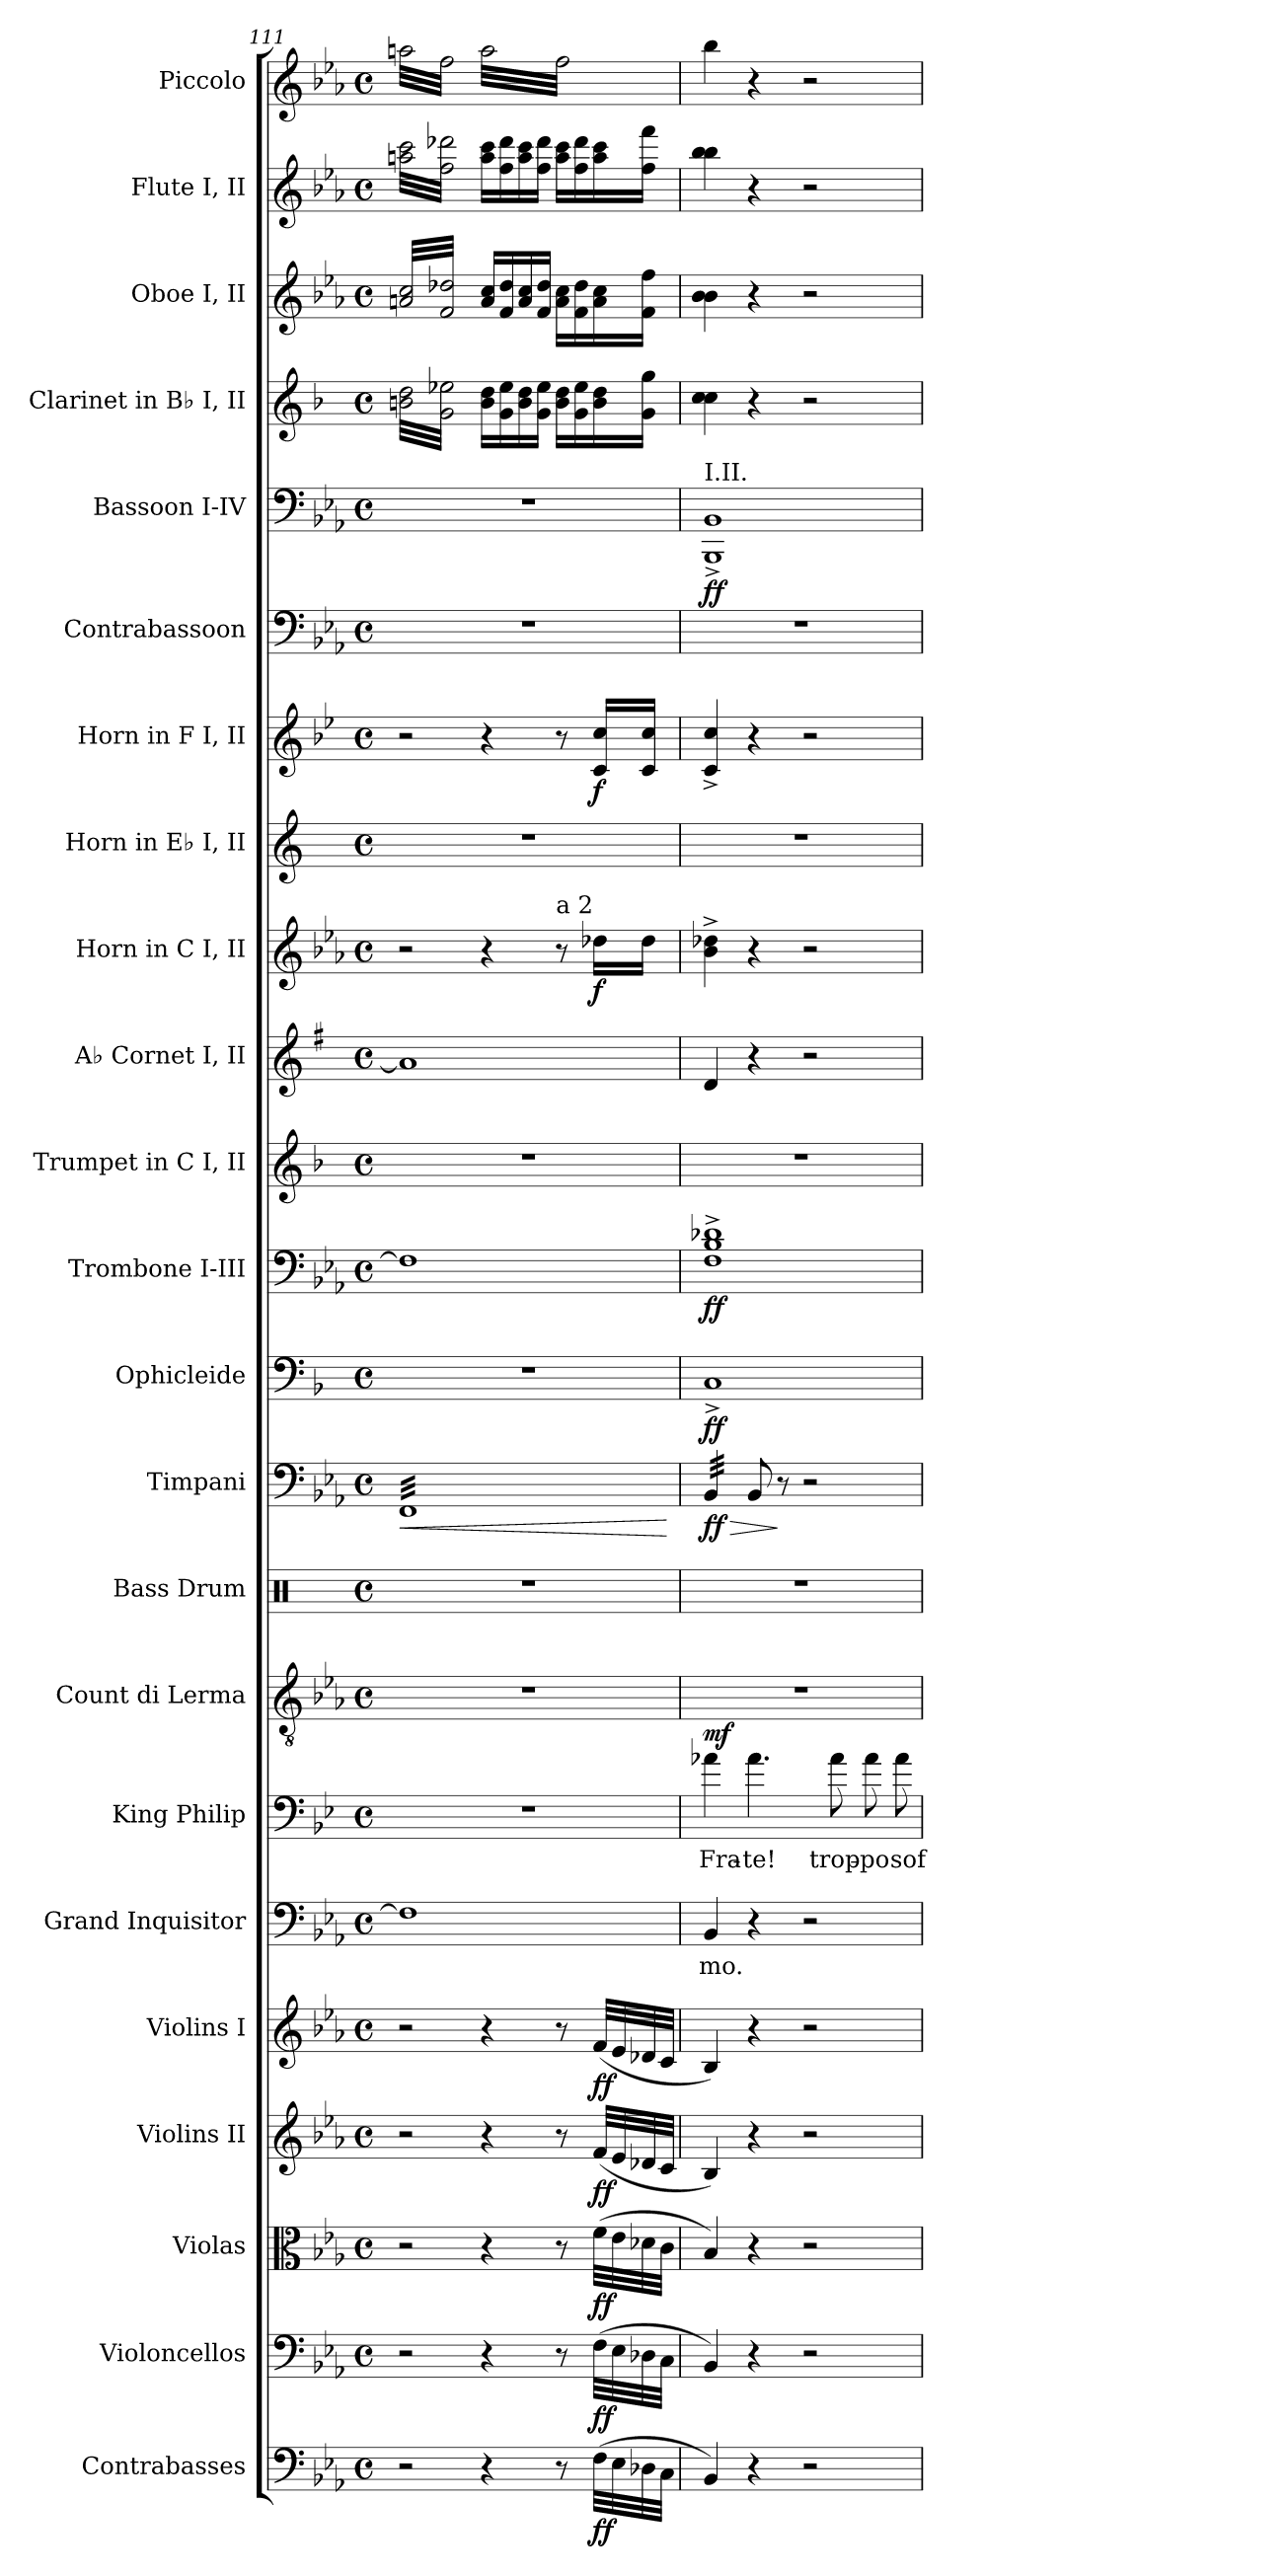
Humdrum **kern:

**kern	**dynam	**kern	**dynam	**kern	**dynam	**kern	**dynam	**kern	**dynam	**kern	**text	**kern	**text	**dynam	**kern	**kern	**kern	**dynam	**kern	**dynam	**kern	**dynam	**kern	**kern	**kern	**dynam	**kern	**kern	**dynam	**kern	**kern	**dynam	**kern	**kern	**kern	**kern
*part23	*part23	*part22	*part22	*part21	*part21	*part20	*part20	*part19	*part19	*part18	*part18	*part17	*part17	*part17	*part16	*part15	*part14	*part14	*part13	*part13	*part12	*part12	*part11	*part10	*part9	*part9	*part8	*part7	*part7	*part6	*part5	*part5	*part4	*part3	*part2	*part1
*staff23	*staff23	*staff22	*staff22	*staff21	*staff21	*staff20	*staff20	*staff19	*staff19	*staff18	*staff18	*staff17	*staff17	*staff17	*staff16	*staff15	*staff14	*staff14	*staff13	*staff13	*staff12	*staff12	*staff11	*staff10	*staff9	*staff9	*staff8	*staff7	*staff7	*staff6	*staff5	*staff5	*staff4	*staff3	*staff2	*staff1
*I"Contrabasses	*	*I"Violoncellos	*	*I"Violas	*	*I"Violins II	*	*I"Violins I	*	*I"Grand Inquisitor	*	*I"King Philip	*	*	*I"Count di Lerma	*I"Bass Drum	*I"Timpani	*	*I"Ophicleide	*	*I"Trombone I-III	*	*I"Trumpet in C I, II	*I"A♭ Cornet I, II	*I"Horn in C I, II	*	*I"Horn in E♭ I, II	*I"Horn in F I, II	*	*I"Contrabassoon	*I"Bassoon I-IV	*	*I"Clarinet in B♭ I, II	*I"Oboe I, II	*I"Flute I, II	*I"Piccolo
*I'Cb.	*	*I'Vc.	*	*I'Vla.	*	*I'Vln. II	*	*I'Vln. I	*	*I'G.I.	*	*I'K.P.	*	*	*I'di L.	*I'BD	*I'Timp.	*	*I'Oph.	*	*I'Tbn. I-III	*	*	*I'A ♭ Cnt. I, II	*	*	*	*	*	*I'Cbsn.	*I'Bsn. I-IV	*	*	*I'Ob. I, II	*I'Fl. I, II	*I'Picc.
*clefF4	*	*clefF4	*	*clefC3	*	*clefG2	*	*clefG2	*	*clefF4	*	*clefF4	*	*	*clefGv2	*clefX	*clefF4	*	*clefF4	*	*clefF4	*	*clefG2	*clefG2	*clefG2	*	*clefG2	*clefG2	*	*clefF4	*clefF4	*	*clefG2	*clefG2	*clefG2	*clefG2
*ITrd7c12	*	*	*	*	*	*	*	*	*	*	*	*ITrd4c7	*	*	*	*	*	*	*ITrd1c2	*	*	*	*ITrd1c2	*ITrd2c4	*ITrd7c12	*	*ITrd5c9	*ITrd4c7	*	*ITrd7c12	*	*	*ITrd1c2	*	*	*ITrd-7c-12
*k[b-e-a-]	*	*k[b-e-a-]	*	*k[b-e-a-]	*	*k[b-e-a-]	*	*k[b-e-a-]	*	*k[b-e-a-]	*	*k[b-e-a-]	*	*	*k[b-e-a-]	*k[]	*k[b-e-a-]	*	*k[b-e-a-]	*	*k[b-e-a-]	*	*k[b-e-a-]	*k[b-e-a-]	*k[b-e-a-]	*	*k[b-e-a-]	*k[b-e-a-]	*	*k[b-e-a-]	*k[b-e-a-]	*	*k[b-e-a-]	*k[b-e-a-]	*k[b-e-a-]	*k[b-e-a-]
*M4/4	*	*M4/4	*	*M4/4	*	*M4/4	*	*M4/4	*	*M4/4	*	*M4/4	*	*	*M4/4	*M4/4	*M4/4	*	*M4/4	*	*M4/4	*	*M4/4	*M4/4	*M4/4	*	*M4/4	*M4/4	*	*M4/4	*M4/4	*	*M4/4	*M4/4	*M4/4	*M4/4
*met(c)	*	*met(c)	*	*met(c)	*	*met(c)	*	*met(c)	*	*met(c)	*	*met(c)	*	*	*met(c)	*met(c)	*met(c)	*	*met(c)	*	*met(c)	*	*met(c)	*met(c)	*met(c)	*	*met(c)	*met(c)	*	*met(c)	*met(c)	*	*met(c)	*met(c)	*met(c)	*met(c)
=111	=111	=111	=111	=111	=111	=111	=111	=111	=111	=111	=111	=111	=111	=111	=111	=111	=111	=111	=111	=111	=111	=111	=111	=111	=111	=111	=111	=111	=111	=111	=111	=111	=111	=111	=111	=111
!	!	!	!	!	!	!	!	!	!	!	!	!	!	!	!	!	!	!LO:HP:b	!	!	!	!	!	!	!	!	!	!	!	!	!	!	!	!	!	!
*	*	*	*	*	*	*	*	*	*	*	*	*	*	*	*	*	*tremolo	*	*	*	*	*	*	*	*	*	*	*	*	*	*	*	*	*	*	*
*	*	*	*	*	*	*	*	*	*	*	*	*	*	*	*	*	*	*	*	*	*	*	*	*	*	*	*	*	*	*	*	*	*tremolo	*	*	*
*	*	*	*	*	*	*	*	*	*	*	*	*	*	*	*	*	*	*	*	*	*	*	*	*	*	*	*	*	*	*	*	*	*	*tremolo	*	*
*	*	*	*	*	*	*	*	*	*	*	*	*	*	*	*	*	*	*	*	*	*	*	*	*	*	*	*	*	*	*	*	*	*	*	*tremolo	*
*	*	*	*	*	*	*	*	*	*	*	*	*	*	*	*	*	*	*	*	*	*	*	*	*	*	*	*	*	*	*	*	*	*	*	*	*tremolo
2r	.	2r	.	2r	.	2r	.	2r	.	1F]	.	1r	.	.	1r	1r	32FFLLL	<	1r	.	1F]	.	1r	1f]	2r	.	1r	2r	.	1r	1r	.	(>32an\ 32cc\LLL	(<32an/ 32cc/LLL	(>32aan\ 32ccc\LLL	(>32aaan\LLL
.	.	.	.	.	.	.	.	.	.	.	.	.	.	.	.	.	32FF	.	.	.	.	.	.	.	.	.	.	.	.	.	.	.	32f\ 32dd-X\)	32f/ 32dd-X/)	32ff\ 32ddd-X\)	32fff\)
.	.	.	.	.	.	.	.	.	.	.	.	.	.	.	.	.	32FF	.	.	.	.	.	.	.	.	.	.	.	.	.	.	.	32an\ 32cc\	32an/ 32cc/	32aan\ 32ccc\	32aaan\
.	.	.	.	.	.	.	.	.	.	.	.	.	.	.	.	.	32FF	.	.	.	.	.	.	.	.	.	.	.	.	.	.	.	32f\ 32dd-X\)	32f/ 32dd-X/)	32ff\ 32ddd-X\)	32fff\)
.	.	.	.	.	.	.	.	.	.	.	.	.	.	.	.	.	32FF	.	.	.	.	.	.	.	.	.	.	.	.	.	.	.	32an\ 32cc\	32an/ 32cc/	32aan\ 32ccc\	32aaan\
.	.	.	.	.	.	.	.	.	.	.	.	.	.	.	.	.	32FF	.	.	.	.	.	.	.	.	.	.	.	.	.	.	.	32f\ 32dd-X\)	32f/ 32dd-X/)	32ff\ 32ddd-X\)	32fff\)
.	.	.	.	.	.	.	.	.	.	.	.	.	.	.	.	.	32FF	.	.	.	.	.	.	.	.	.	.	.	.	.	.	.	32an\ 32cc\	32an/ 32cc/	32aan\ 32ccc\	32aaan\
.	.	.	.	.	.	.	.	.	.	.	.	.	.	.	.	.	32FF	.	.	.	.	.	.	.	.	.	.	.	.	.	.	.	32f\ 32dd-X\)	32f/ 32dd-X/)	32ff\ 32ddd-X\)	32fff\)
.	.	.	.	.	.	.	.	.	.	.	.	.	.	.	.	.	32FF	.	.	.	.	.	.	.	.	.	.	.	.	.	.	.	32an\ 32cc\	32an/ 32cc/	32aan\ 32ccc\	32aaan\
.	.	.	.	.	.	.	.	.	.	.	.	.	.	.	.	.	32FF	.	.	.	.	.	.	.	.	.	.	.	.	.	.	.	32f\ 32dd-X\)	32f/ 32dd-X/)	32ff\ 32ddd-X\)	32fff\)
.	.	.	.	.	.	.	.	.	.	.	.	.	.	.	.	.	32FF	.	.	.	.	.	.	.	.	.	.	.	.	.	.	.	32an\ 32cc\	32an/ 32cc/	32aan\ 32ccc\	32aaan\
.	.	.	.	.	.	.	.	.	.	.	.	.	.	.	.	.	32FF	.	.	.	.	.	.	.	.	.	.	.	.	.	.	.	32f\ 32dd-X\)	32f/ 32dd-X/)	32ff\ 32ddd-X\)	32fff\)
.	.	.	.	.	.	.	.	.	.	.	.	.	.	.	.	.	32FF	.	.	.	.	.	.	.	.	.	.	.	.	.	.	.	32an\ 32cc\	32an/ 32cc/	32aan\ 32ccc\	32aaan\
.	.	.	.	.	.	.	.	.	.	.	.	.	.	.	.	.	32FF	.	.	.	.	.	.	.	.	.	.	.	.	.	.	.	32f\ 32dd-X\)	32f/ 32dd-X/)	32ff\ 32ddd-X\)	32fff\)
.	.	.	.	.	.	.	.	.	.	.	.	.	.	.	.	.	32FF	.	.	.	.	.	.	.	.	.	.	.	.	.	.	.	32an\ 32cc\	32an/ 32cc/	32aan\ 32ccc\	32aaan\
.	.	.	.	.	.	.	.	.	.	.	.	.	.	.	.	.	32FF	.	.	.	.	.	.	.	.	.	.	.	.	.	.	.	32f\ 32dd-X\)JJJ	32f/ 32dd-X/)JJJ	32ff\ 32ddd-X\)JJJ	32fff\)JJJ
*	*	*	*	*	*	*	*	*	*	*	*	*	*	*	*	*	*	*	*	*	*	*	*	*	*	*	*	*	*	*	*	*	*	*	*Xtremolo	*
*	*	*	*	*	*	*	*	*	*	*	*	*	*	*	*	*	*	*	*	*	*	*	*	*	*	*	*	*	*	*	*	*	*	*Xtremolo	*	*
*	*	*	*	*	*	*	*	*	*	*	*	*	*	*	*	*	*	*	*	*	*	*	*	*	*	*	*	*	*	*	*	*	*Xtremolo	*	*	*
4r	.	4r	.	4r	.	4r	.	4r	.	.	.	.	.	.	.	.	32FF	.	.	.	.	.	.	.	4r	.	.	4r	.	.	.	.	16a\ 16cc\LL	16a/ 16cc/LL	16aa\ 16ccc\LL	(>32aaa\LLL
.	.	.	.	.	.	.	.	.	.	.	.	.	.	.	.	.	32FF	.	.	.	.	.	.	.	.	.	.	.	.	.	.	.	.	.	.	32fff\)
.	.	.	.	.	.	.	.	.	.	.	.	.	.	.	.	.	32FF	.	.	.	.	.	.	.	.	.	.	.	.	.	.	.	16f\ 16dd-\	16f/ 16dd-/	16ff\ 16ddd-\	32aaa\
.	.	.	.	.	.	.	.	.	.	.	.	.	.	.	.	.	32FF	.	.	.	.	.	.	.	.	.	.	.	.	.	.	.	.	.	.	32fff\)
.	.	.	.	.	.	.	.	.	.	.	.	.	.	.	.	.	32FF	.	.	.	.	.	.	.	.	.	.	.	.	.	.	.	16a\ 16cc\	16a/ 16cc/	16aa\ 16ccc\	32aaa\
.	.	.	.	.	.	.	.	.	.	.	.	.	.	.	.	.	32FF	.	.	.	.	.	.	.	.	.	.	.	.	.	.	.	.	.	.	32fff\)
.	.	.	.	.	.	.	.	.	.	.	.	.	.	.	.	.	32FF	.	.	.	.	.	.	.	.	.	.	.	.	.	.	.	16f\ 16dd-\JJ	16f/ 16dd-/JJ	16ff\ 16ddd-\JJ	32aaa\
.	.	.	.	.	.	.	.	.	.	.	.	.	.	.	.	.	32FF	.	.	.	.	.	.	.	.	.	.	.	.	.	.	.	.	.	.	32fff\)
*	*	*	*	*	*	*	*	*	*	*	*	*	*	*	*	*	*	*	*	*	*	*	*	*	*	*	*	*	*	*	*	*	*	*	*	*MM100
!	!	!	!	!	!	!	!	!	!	!	!	!	!	!	!	!	!	!	!	!	!	!	!	!	!LO:TX:a:t=a 2	!	!	!	!	!	!	!	!	!	!	!
8r	.	8r	.	8r	.	8r	.	8r	.	.	.	.	.	.	.	.	32FF	.	.	.	.	.	.	.	8r	.	.	8r	.	.	.	.	16a\ 16cc\LL	16a\ 16cc\LL	16aa\ 16ccc\LL	32aaa\
.	.	.	.	.	.	.	.	.	.	.	.	.	.	.	.	.	32FF	.	.	.	.	.	.	.	.	.	.	.	.	.	.	.	.	.	.	32fff\)
.	.	.	.	.	.	.	.	.	.	.	.	.	.	.	.	.	32FF	.	.	.	.	.	.	.	.	.	.	.	.	.	.	.	16f\ 16dd-\	16f\ 16dd-\	16ff\ 16ddd-\	32aaa\
.	.	.	.	.	.	.	.	.	.	.	.	.	.	.	.	.	32FF	.	.	.	.	.	.	.	.	.	.	.	.	.	.	.	.	.	.	32fff\)
!	!LO:DY:b	!	!LO:DY:b	!	!LO:DY:b	!	!LO:DY:b	!	!LO:DY:b	!	!	!	!	!	!	!	!	!	!	!	!	!	!	!	!	!LO:DY:b	!	!	!LO:DY:b	!	!	!	!	!	!	!
(>32FF\LLL	ff	(>32F\LLL	ff	(>32f\LLL	ff	(<32f/LLL	ff	(<32f/LLL	ff	.	.	.	.	.	.	.	32FF	.	.	.	.	.	.	.	16d-X\LL	f	.	16F/ 16f/LL	f	.	.	.	16a\ 16cc\	16a\ 16cc\	16aa\ 16ccc\	32aaa\
32EE-\	.	32E-\	.	32e-\	.	32e-/	.	32e-/	.	.	.	.	.	.	.	.	32FF	.	.	.	.	.	.	.	.	.	.	.	.	.	.	.	.	.	.	32fff\)
32DD-X\	.	32D-X\	.	32d-X\	.	32d-X/	.	32d-X/	.	.	.	.	.	.	.	.	32FF	.	.	.	.	.	.	.	16d-\JJ	.	.	16F/ 16f/JJ	.	.	.	.	16f\ 16ff\JJ	16f\ 16ff\JJ	16ff\ 16fff\JJ	32aaa\
32CC\JJJ	.	32C\JJJ	.	32c\JJJ	.	32c/JJJ	.	32c/JJJ	.	.	.	.	.	.	.	.	32FFJJJ	.	.	.	.	.	.	.	.	.	.	.	.	.	.	.	.	.	.	32fff\)JJJ
*	*	*	*	*	*	*	*	*	*	*	*	*	*	*	*	*	*	*	*	*	*	*	*	*	*	*	*	*	*	*	*	*	*	*	*	*Xtremolo
.	.	.	.	.	.	.	.	.	.	.	.	.	.	.	.	.	.	[	.	.	.	.	.	.	.	.	.	.	.	.	.	.	.	.	.	.
=112	=112	=112	=112	=112	=112	=112	=112	=112	=112	=112	=112	=112	=112	=112	=112	=112	=112	=112	=112	=112	=112	=112	=112	=112	=112	=112	=112	=112	=112	=112	=112	=112	=112	=112	=112	=112
*	*	*	*	*	*	*	*	*	*	*	*	*	*	*	*	*	*	*	*	*	*	*	*	*	*	*	*	*	*	*	*	*	*	*	*	*MM152
!	!	!	!	!	!	!	!	!	!	!	!	!	!	!	!	!	!	!	!	!	!	!	!	!	!	!	!	!	!	!	!LO:TX:a:t=I.II.	!	!	!	!	!
!	!	!	!	!	!	!	!	!	!	!	!LO:LY:b	!	!LO:LY:b	!LO:DY:b	!	!	!	!LO:HP:b	!	!	!	!	!	!	!	!	!	!	!	!	!	!	!	!	!	!
!	!	!	!	!	!	!	!	!	!	!	!	!	!	!	!	!	!	!LO:DY:n=1:b	!	!LO:DY:b	!	!LO:DY:b	!	!	!	!	!	!	!	!	!	!LO:DY:b	!	!	!	!
4BBB-/)	.	4BB-/)	.	4B-/)	.	4B-/)	.	4B-/)	.	4BB-/	-mo.	4d-X\	Fra-	mf	1r	1r	32BB-/LLL	> ff	1BB-^	ff	1F^ 1B-^ 1d-X^	ff	1r	4B-/	4B-\^ 4d-X\^	.	1r	4F/^ 4f/^	.	1r	1BBB-^ 1BB-^	ff	4b-\ 4b-\	4b-\ 4b-\	4bb-\ 4bb-\	4bbb-\
.	.	.	.	.	.	.	.	.	.	.	.	.	.	.	.	.	32BB-/	.	.	.	.	.	.	.	.	.	.	.	.	.	.	.	.	.	.	.
.	.	.	.	.	.	.	.	.	.	.	.	.	.	.	.	.	32BB-/	.	.	.	.	.	.	.	.	.	.	.	.	.	.	.	.	.	.	.
.	.	.	.	.	.	.	.	.	.	.	.	.	.	.	.	.	32BB-/	.	.	.	.	.	.	.	.	.	.	.	.	.	.	.	.	.	.	.
.	.	.	.	.	.	.	.	.	.	.	.	.	.	.	.	.	32BB-/	.	.	.	.	.	.	.	.	.	.	.	.	.	.	.	.	.	.	.
.	.	.	.	.	.	.	.	.	.	.	.	.	.	.	.	.	32BB-/	.	.	.	.	.	.	.	.	.	.	.	.	.	.	.	.	.	.	.
.	.	.	.	.	.	.	.	.	.	.	.	.	.	.	.	.	32BB-/	.	.	.	.	.	.	.	.	.	.	.	.	.	.	.	.	.	.	.
.	.	.	.	.	.	.	.	.	.	.	.	.	.	.	.	.	32BB-/JJJ	.	.	.	.	.	.	.	.	.	.	.	.	.	.	.	.	.	.	.
*	*	*	*	*	*	*	*	*	*	*	*	*	*	*	*	*	*Xtremolo	*	*	*	*	*	*	*	*	*	*	*	*	*	*	*	*	*	*	*
!	!	!	!	!	!	!	!	!	!	!	!	!	!LO:LY:b	!	!	!	!	!	!	!	!	!	!	!	!	!	!	!	!	!	!	!	!	!	!	!
4r	.	4r	.	4r	.	4r	.	4r	.	4r	.	4.d-\	-te!	.	.	.	8BB-/	.	.	.	.	.	.	4r	4r	.	.	4r	.	.	.	.	4r	4r	4r	4r
.	.	.	.	.	.	.	.	.	.	.	.	.	.	.	.	.	8r	]	.	.	.	.	.	.	.	.	.	.	.	.	.	.	.	.	.	.
2r	.	2r	.	2r	.	2r	.	2r	.	2r	.	.	.	.	.	.	2r	.	.	.	.	.	.	2r	2r	.	.	2r	.	.	.	.	2r	2r	2r	2r
!	!	!	!	!	!	!	!	!	!	!	!	!	!LO:LY:b	!	!	!	!	!	!	!	!	!	!	!	!	!	!	!	!	!	!	!	!	!	!	!
.	.	.	.	.	.	.	.	.	.	.	.	8d-\	trop-	.	.	.	.	.	.	.	.	.	.	.	.	.	.	.	.	.	.	.	.	.	.	.
!	!	!	!	!	!	!	!	!	!	!	!	!	!LO:LY:b	!	!	!	!	!	!	!	!	!	!	!	!	!	!	!	!	!	!	!	!	!	!	!
.	.	.	.	.	.	.	.	.	.	.	.	8d-\	-po	.	.	.	.	.	.	.	.	.	.	.	.	.	.	.	.	.	.	.	.	.	.	.
!	!	!	!	!	!	!	!	!	!	!	!	!	!LO:LY:b	!	!	!	!	!	!	!	!	!	!	!	!	!	!	!	!	!	!	!	!	!	!	!
.	.	.	.	.	.	.	.	.	.	.	.	8d-\	sof-	.	.	.	.	.	.	.	.	.	.	.	.	.	.	.	.	.	.	.	.	.	.	.
=	=	=	=	=	=	=	=	=	=	=	=	=	=	=	=	=	=	=	=	=	=	=	=	=	=	=	=	=	=	=	=	=	=	=	=	=
*-	*-	*-	*-	*-	*-	*-	*-	*-	*-	*-	*-	*-	*-	*-	*-	*-	*-	*-	*-	*-	*-	*-	*-	*-	*-	*-	*-	*-	*-	*-	*-	*-	*-	*-	*-	*-
